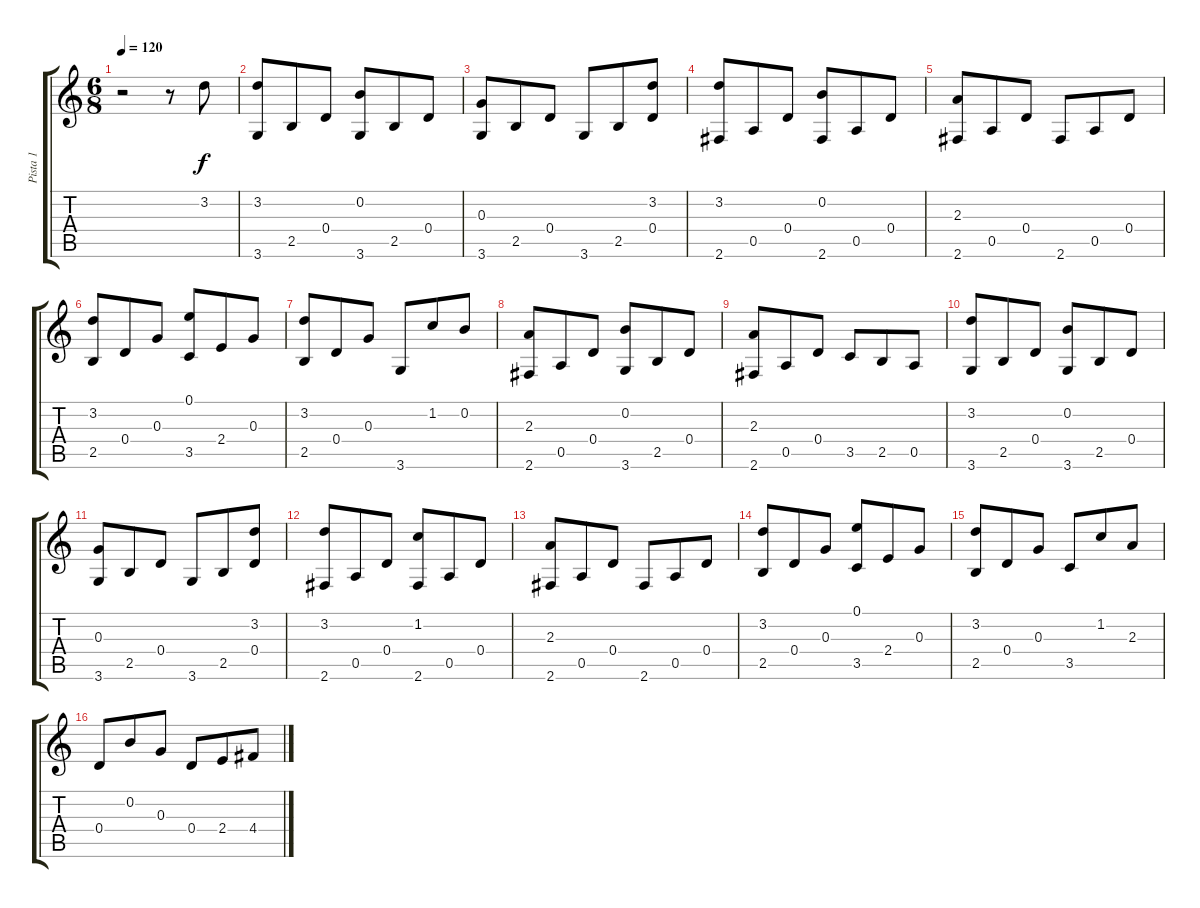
\track ("Pista 1" "Pista 1") {instrument acousticguitarnylon}
\staff {score tabs}
\tuning (E4 B3 G3 D3 A2 E2) {hide}
\ts (6 8)
\tempo 120
\clef g2
\ks c
r.2{dy f instrument acousticguitarnylon} r.8 3.2.8 |
(3.2 3.6).8 2.5.8 0.4.8 (0.2 3.6).8 2.5.8 0.4.8 |
(0.3 3.6).8 2.5.8 0.4.8 3.6.8 2.5.8 (3.2 0.4).8 |
(3.2 2.6).8 0.5.8 0.4.8 (0.2 2.6).8 0.5.8 0.4.8 |
(2.3 2.6).8 0.5.8 0.4.8 2.6.8 0.5.8 0.4.8 |
(3.2 2.5).8 0.4.8 0.3.8 (0.1 3.5).8 2.4.8 0.3.8 |
(3.2 2.5).8 0.4.8 0.3.8 3.6.8 1.2.8 0.2.8 |
(2.3 2.6).8 0.5.8 0.4.8 (0.2 3.6).8 2.5.8 0.4.8 |
(2.3 2.6).8 0.5.8 0.4.8 3.5.8 2.5.8 0.5.8 |
(3.2 3.6).8 2.5.8 0.4.8 (0.2 3.6).8 2.5.8 0.4.8 |
(0.3 3.6).8 2.5.8 0.4.8 3.6.8 2.5.8 (3.2 0.4).8 |
(3.2 2.6).8 0.5.8 0.4.8 (1.2 2.6).8 0.5.8 0.4.8 |
(2.3 2.6).8 0.5.8 0.4.8 2.6.8 0.5.8 0.4.8 |
(3.2 2.5).8 0.4.8 0.3.8 (0.1 3.5).8 2.4.8 0.3.8 |
(3.2 2.5).8 0.4.8 0.3.8 3.5.8 1.2.8 2.3.8 |
0.4.8 0.2.8 0.3.8 0.4.8 2.4.8 4.4.8
